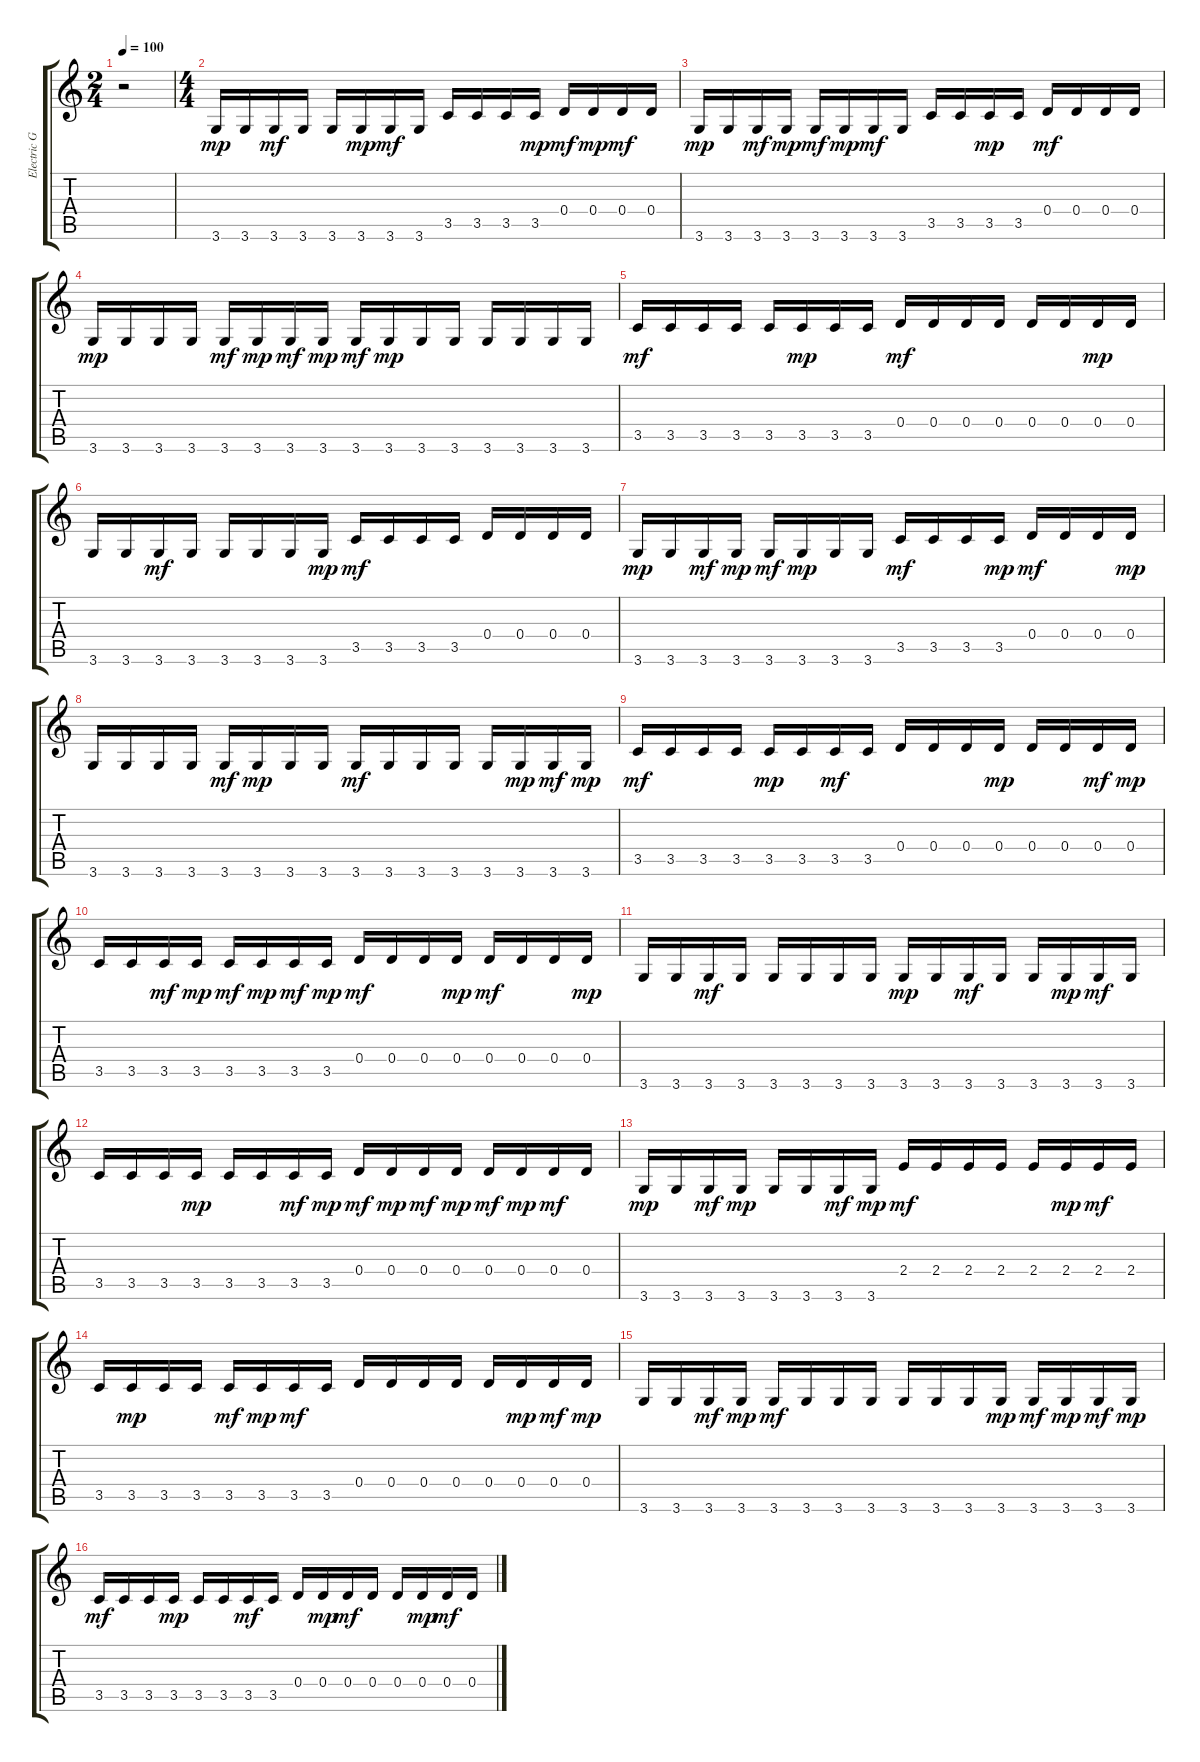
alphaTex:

\track ("Electric Guitar" "Electric G") {instrument overdrivenguitar}
\staff {score tabs}
\tuning (E4 B3 G3 D3 A2 E2) {hide}
\ts (2 4)
\tempo 100
\clef g2
\ks c
r.2{dy mp instrument overdrivenguitar} |
\ts (4 4)
3.6.16 3.6.16 3.6.16{dy mf} 3.6.16 3.6.16 3.6.16{dy mp} 3.6.16{dy mf} 3.6.16 3.5.16 3.5.16 3.5.16 3.5.16{dy mp} 0.4.16{dy mf} 0.4.16{dy mp} 0.4.16{dy mf} 0.4.16 |
3.6.16{dy mp} 3.6.16 3.6.16{dy mf} 3.6.16{dy mp} 3.6.16{dy mf} 3.6.16{dy mp} 3.6.16{dy mf} 3.6.16 3.5.16 3.5.16 3.5.16{dy mp} 3.5.16 0.4.16{dy mf} 0.4.16 0.4.16 0.4.16 |
3.6.16{dy mp} 3.6.16 3.6.16 3.6.16 3.6.16{dy mf} 3.6.16{dy mp} 3.6.16{dy mf} 3.6.16{dy mp} 3.6.16{dy mf} 3.6.16{dy mp} 3.6.16 3.6.16 3.6.16 3.6.16 3.6.16 3.6.16 |
3.5.16{dy mf} 3.5.16 3.5.16 3.5.16 3.5.16 3.5.16{dy mp} 3.5.16 3.5.16 0.4.16{dy mf} 0.4.16 0.4.16 0.4.16 0.4.16 0.4.16 0.4.16{dy mp} 0.4.16 |
3.6.16 3.6.16 3.6.16{dy mf} 3.6.16 3.6.16 3.6.16 3.6.16 3.6.16{dy mp} 3.5.16{dy mf} 3.5.16 3.5.16 3.5.16 0.4.16 0.4.16 0.4.16 0.4.16 |
3.6.16{dy mp} 3.6.16 3.6.16{dy mf} 3.6.16{dy mp} 3.6.16{dy mf} 3.6.16{dy mp} 3.6.16 3.6.16 3.5.16{dy mf} 3.5.16 3.5.16 3.5.16{dy mp} 0.4.16{dy mf} 0.4.16 0.4.16 0.4.16{dy mp} |
3.6.16 3.6.16 3.6.16 3.6.16 3.6.16{dy mf} 3.6.16{dy mp} 3.6.16 3.6.16 3.6.16{dy mf} 3.6.16 3.6.16 3.6.16 3.6.16 3.6.16{dy mp} 3.6.16{dy mf} 3.6.16{dy mp} |
3.5.16{dy mf} 3.5.16 3.5.16 3.5.16 3.5.16{dy mp} 3.5.16 3.5.16{dy mf} 3.5.16 0.4.16 0.4.16 0.4.16 0.4.16{dy mp} 0.4.16 0.4.16 0.4.16{dy mf} 0.4.16{dy mp} |
3.5.16 3.5.16 3.5.16{dy mf} 3.5.16{dy mp} 3.5.16{dy mf} 3.5.16{dy mp} 3.5.16{dy mf} 3.5.16{dy mp} 0.4.16{dy mf} 0.4.16 0.4.16 0.4.16{dy mp} 0.4.16{dy mf} 0.4.16 0.4.16 0.4.16{dy mp} |
3.6.16 3.6.16 3.6.16{dy mf} 3.6.16 3.6.16 3.6.16 3.6.16 3.6.16 3.6.16{dy mp} 3.6.16 3.6.16{dy mf} 3.6.16 3.6.16 3.6.16{dy mp} 3.6.16{dy mf} 3.6.16 |
3.5.16 3.5.16 3.5.16 3.5.16{dy mp} 3.5.16 3.5.16 3.5.16{dy mf} 3.5.16{dy mp} 0.4.16{dy mf} 0.4.16{dy mp} 0.4.16{dy mf} 0.4.16{dy mp} 0.4.16{dy mf} 0.4.16{dy mp} 0.4.16{dy mf} 0.4.16 |
3.6.16{dy mp} 3.6.16 3.6.16{dy mf} 3.6.16{dy mp} 3.6.16 3.6.16 3.6.16{dy mf} 3.6.16{dy mp} 2.4.16{dy mf} 2.4.16 2.4.16 2.4.16 2.4.16 2.4.16{dy mp} 2.4.16{dy mf} 2.4.16 |
3.5.16 3.5.16{dy mp} 3.5.16 3.5.16 3.5.16{dy mf} 3.5.16{dy mp} 3.5.16{dy mf} 3.5.16 0.4.16 0.4.16 0.4.16 0.4.16 0.4.16 0.4.16{dy mp} 0.4.16{dy mf} 0.4.16{dy mp} |
3.6.16 3.6.16 3.6.16{dy mf} 3.6.16{dy mp} 3.6.16{dy mf} 3.6.16 3.6.16 3.6.16 3.6.16 3.6.16 3.6.16 3.6.16{dy mp} 3.6.16{dy mf} 3.6.16{dy mp} 3.6.16{dy mf} 3.6.16{dy mp} |
3.5.16{dy mf} 3.5.16 3.5.16 3.5.16{dy mp} 3.5.16 3.5.16 3.5.16{dy mf} 3.5.16 0.4.16 0.4.16{dy mp} 0.4.16{dy mf} 0.4.16 0.4.16 0.4.16{dy mp} 0.4.16{dy mf} 0.4.16
